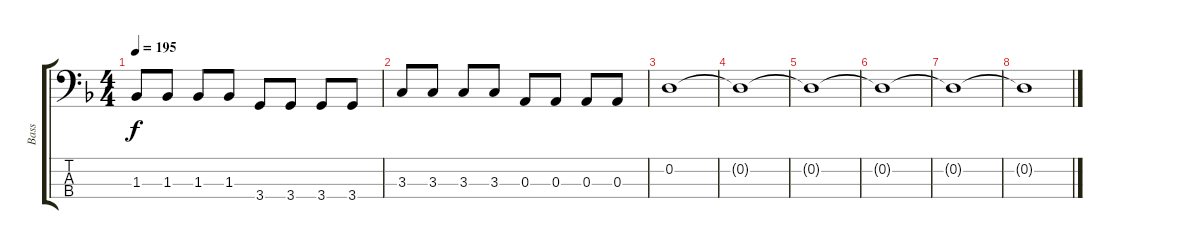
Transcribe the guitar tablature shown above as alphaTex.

\track ("Bass" "Bass") {instrument electricbasspick}
\staff {score tabs}
\tuning (G2 D2 A1 E1) {hide}
\ts (4 4)
\tempo 195
\clef f4
\ks f
1.3.8{dy f} 1.3.8 1.3.8 1.3.8 3.4.8 3.4.8 3.4.8 3.4.8 |
3.3.8 3.3.8 3.3.8 3.3.8 0.3.8 0.3.8 0.3.8 0.3.8 |
0.2.1 |
0.2{t}.1 |
0.2{t}.1 |
0.2{t}.1 |
0.2{t}.1 |
0.2{t}.1
